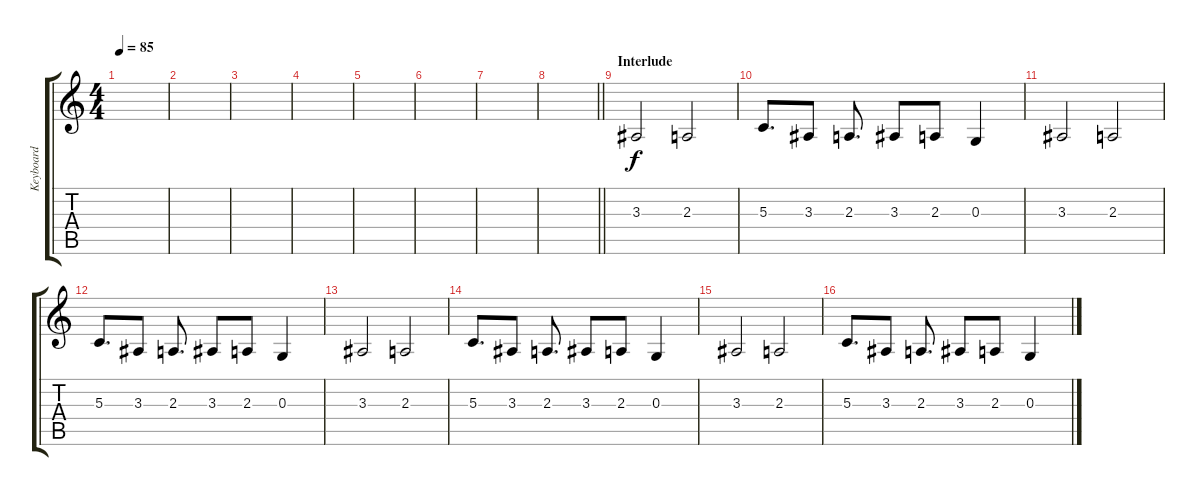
\track ("Keyboard" "Keyboard") {instrument acousticgrandpiano}
\staff {score tabs}
\tuning (E4 B3 G3 D3 A2 E2) {hide}
\ts (4 4)
\tempo 85
\clef g2
\ks c
|
|
|
|
|
|
|
\barLineRight lightlight
|
\section ("" "Interlude")
3.3.2{volume 16} 2.3.2 |
5.3.8{d} 3.3.8 2.3.8{d} 3.3.8 2.3.8 0.3.4 |
3.3.2 2.3.2 |
5.3.8{d} 3.3.8 2.3.8{d} 3.3.8 2.3.8 0.3.4 |
3.3.2 2.3.2 |
5.3.8{d} 3.3.8 2.3.8{d} 3.3.8 2.3.8 0.3.4 |
3.3.2 2.3.2 |
5.3.8{d} 3.3.8 2.3.8{d} 3.3.8 2.3.8 0.3.4
